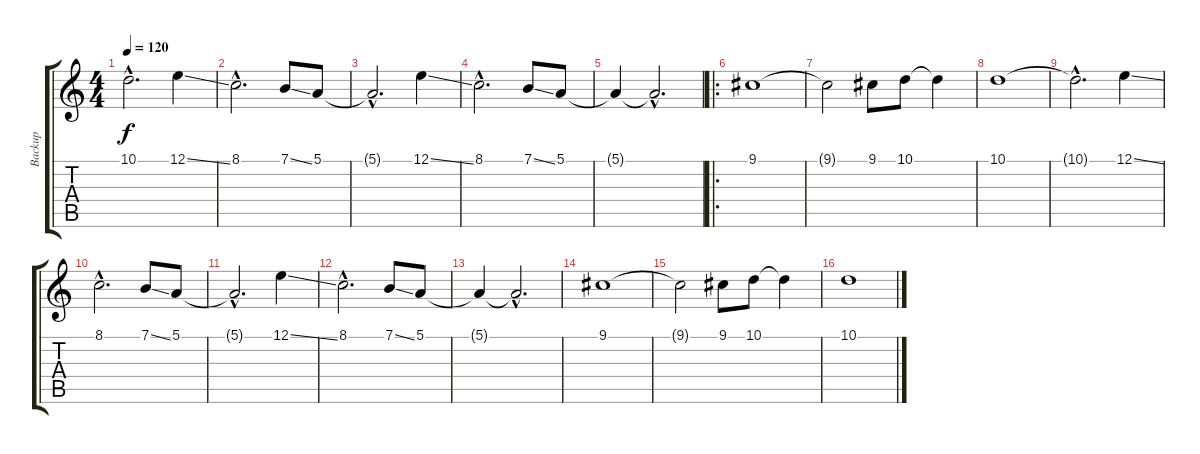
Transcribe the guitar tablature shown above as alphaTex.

\track ("Backup" "Backup") {instrument trombone}
\staff {score tabs}
\tuning (E4 B3 G3 D3 A2 E2) {hide}
\ts (4 4)
\tempo 120
\clef g2
\ks c
10.1{hac t}.2{d dy f} 12.1{ss}.4 |
8.1{hac}.2{d} 7.1{ss}.8 5.1.8 |
5.1{hac t}.2{d} 12.1{ss}.4 |
8.1{hac}.2{d} 7.1{ss}.8 5.1.8 |
5.1{t}.4 5.1{hac t}.2{d} |
\ro
9.1.1 |
9.1{t}.2 9.1.8 10.1.8 10.1{t}.4 |
10.1.1 |
10.1{hac t}.2{d} 12.1{ss}.4 |
8.1{hac}.2{d} 7.1{ss}.8 5.1.8 |
5.1{hac t}.2{d} 12.1{ss}.4 |
8.1{hac}.2{d} 7.1{ss}.8 5.1.8 |
5.1{t}.4 5.1{hac t}.2{d} |
9.1.1 |
9.1{t}.2 9.1.8 10.1.8 10.1{t}.4 |
10.1.1
